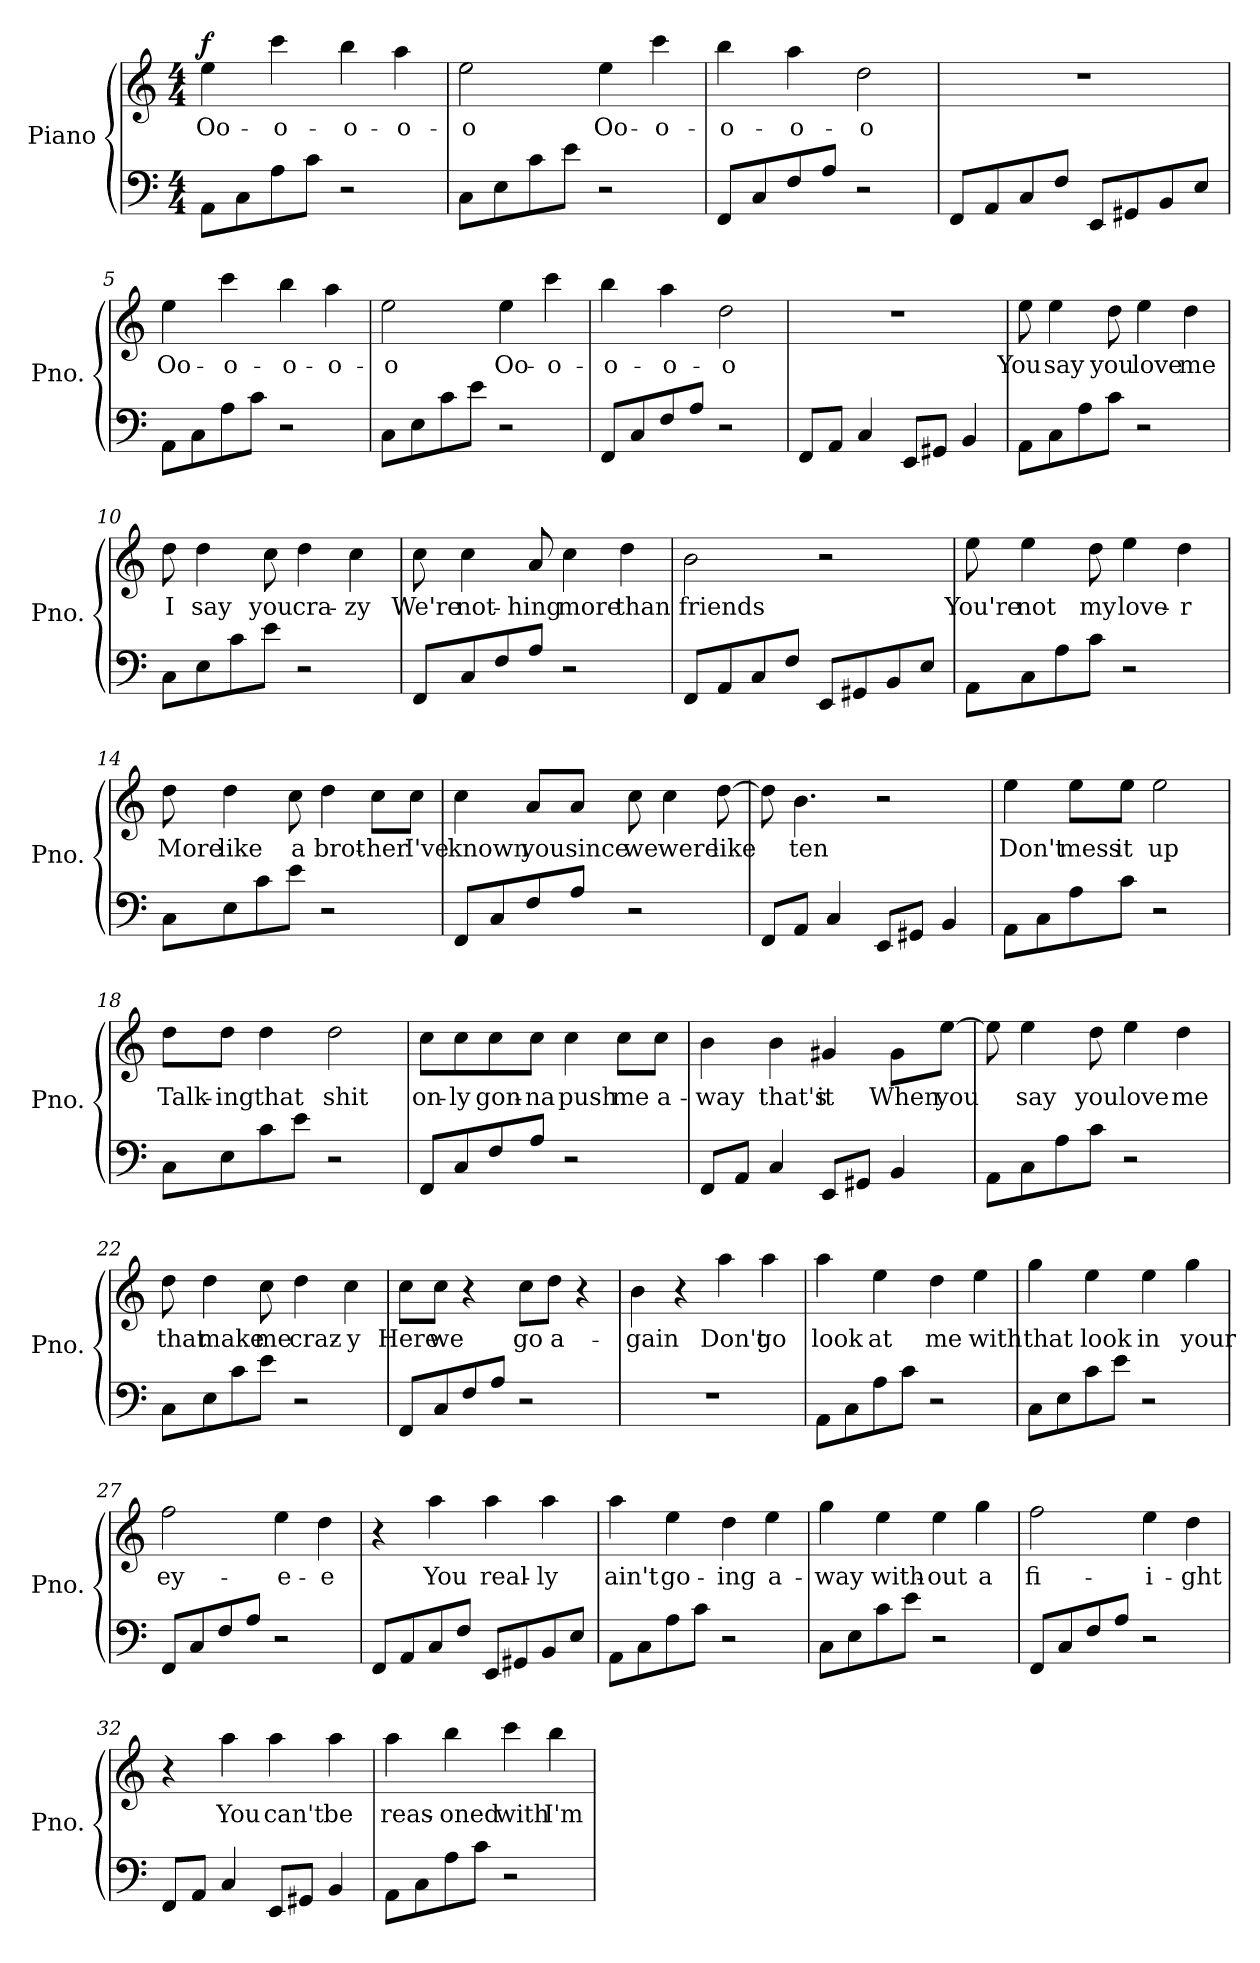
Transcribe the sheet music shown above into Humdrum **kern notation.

**kern	**kern	**text	**dynam
*part1	*part1	*part1	*part1
*staff2	*staff1	*staff1	*staff1/2
*I"Piano	*	*	*
*I'Pno.	*	*	*
*clefF4	*clefG2	*	*
*k[]	*k[]	*	*
*M4/4	*M4/4	*	*
*MM185	*MM185	*	*
=1	=1	=1	=1
!	!	!	!LO:DY:b=2
8AA\L	4ee\	Oo-	f
8C\	.	.	.
8A\	4ccc\	-o-	.
8c\J	.	.	.
2r	4bb\	-o-	.
.	4aa\	-o-	.
=2	=2	=2	=2
8C\L	2ee\	-o	.
8E\	.	.	.
8c\	.	.	.
8e\J	.	.	.
2r	4ee\	Oo-	.
.	4ccc\	-o-	.
=3	=3	=3	=3
8FF/L	4bb\	-o-	.
8C/	.	.	.
8F/	4aa\	-o-	.
8A/J	.	.	.
2r	2dd\	-o	.
=4	=4	=4	=4
8FF/L	1r	.	.
8AA/	.	.	.
8C/	.	.	.
8F/J	.	.	.
8EE/L	.	.	.
8GG#X/	.	.	.
8BB/	.	.	.
8E/J	.	.	.
=5	=5	=5	=5
8AA\L	4ee\	Oo-	.
8C\	.	.	.
8A\	4ccc\	-o-	.
8c\J	.	.	.
2r	4bb\	-o-	.
.	4aa\	-o-	.
=6	=6	=6	=6
8C\L	2ee\	-o	.
8E\	.	.	.
8c\	.	.	.
8e\J	.	.	.
2r	4ee\	Oo-	.
.	4ccc\	-o-	.
!!LO:LB:g=z
=7	=7	=7	=7
8FF/L	4bb\	-o-	.
8C/	.	.	.
8F/	4aa\	-o-	.
8A/J	.	.	.
2r	2dd\	-o	.
=8	=8	=8	=8
8FF/L	1r	.	.
8AA/J	.	.	.
4C/	.	.	.
8EE/L	.	.	.
8GG#X/J	.	.	.
4BB/	.	.	.
=9	=9	=9	=9
8AA\L	8ee\	You	.
8C\	4ee\	say	.
8A\	.	.	.
8c\J	8dd\	you	.
2r	4ee\	love	.
.	4dd\	me	.
=10	=10	=10	=10
8C\L	8dd\	I	.
8E\	4dd\	say	.
8c\	.	.	.
8e\J	8cc\	you	.
2r	4dd\	cra-	.
.	4cc\	-zy	.
=11	=11	=11	=11
8FF/L	8cc\	We're	.
8C/	4cc\	not-	.
8F/	.	.	.
8A/J	8a/	-hing	.
2r	4cc\	more	.
.	4dd\	than	.
!!LO:LB:g=z
=12	=12	=12	=12
8FF/L	2b\	friends	.
8AA/	.	.	.
8C/	.	.	.
8F/J	.	.	.
8EE/L	2r	.	.
8GG#X/	.	.	.
8BB/	.	.	.
8E/J	.	.	.
=13	=13	=13	=13
8AA\L	8ee\	You're	.
8C\	4ee\	not	.
8A\	.	.	.
8c\J	8dd\	my	.
2r	4ee\	love-	.
.	4dd\	-r	.
=14	=14	=14	=14
8C\L	8dd\	More	.
8E\	4dd\	like	.
8c\	.	.	.
8e\J	8cc\	a	.
2r	4dd\	brot-	.
.	8cc\L	-her	.
.	8cc\J	I've	.
!!LO:LB:g=z
=15	=15	=15	=15
8FF/L	4cc\	known	.
8C/	.	.	.
8F/	8a/L	you	.
8A/J	8a/J	since	.
2r	8cc\	we	.
.	4cc\	were	.
.	[8dd\	like	.
=16	=16	=16	=16
8FF/L	8dd\]	.	.
8AA/J	4.b\	ten	.
4C/	.	.	.
8EE/L	2r	.	.
8GG#X/J	.	.	.
4BB/	.	.	.
=17	=17	=17	=17
8AA\L	4ee\	Don't	.
8C\	.	.	.
8A\	8ee\L	mess	.
8c\J	8ee\J	it	.
2r	2ee\	up	.
=18	=18	=18	=18
8C\L	8dd\L	Talk-	.
8E\	8dd\J	-ing	.
8c\	4dd\	that	.
8e\J	.	.	.
2r	2dd\	shit	.
!!LO:LB:g=z
=19	=19	=19	=19
8FF/L	8cc\L	on-	.
8C/	8cc\	-ly	.
8F/	8cc\	gon-	.
8A/J	8cc\J	-na	.
2r	4cc\	push	.
.	8cc\L	me	.
.	8cc\J	a-	.
=20	=20	=20	=20
8FF/L	4b\	-way	.
8AA/J	.	.	.
4C/	4b\	that's	.
8EE/L	4g#X/	it	.
8GG#X/J	.	.	.
4BB/	8g#\L	When	.
.	[8ee\J	you	.
=21	=21	=21	=21
8AA\L	8ee\]	.	.
8C\	4ee\	say	.
8A\	.	.	.
8c\J	8dd\	you	.
2r	4ee\	love	.
.	4dd\	me	.
=22	=22	=22	=22
8C\L	8dd\	that	.
8E\	4dd\	make	.
8c\	.	.	.
8e\J	8cc\	me	.
2r	4dd\	craz-	.
.	4cc\	-y	.
!!LO:PB:g=z
=23	=23	=23	=23
8FF/L	8cc\L	Here	.
8C/	8cc\J	we	.
8F/	4r	.	.
8A/J	.	.	.
2r	8cc\L	go	.
.	8dd\J	a-	.
.	4r	.	.
=24	=24	=24	=24
1r	4b\	-gain	.
.	4r	.	.
.	4aa\	Don't	.
.	4aa\	go	.
=25	=25	=25	=25
8AA\L	4aa\	look	.
8C\	.	.	.
8A\	4ee\	at	.
8c\J	.	.	.
2r	4dd\	me	.
.	4ee\	with	.
=26	=26	=26	=26
8C\L	4gg\	that	.
8E\	.	.	.
8c\	4ee\	look	.
8e\J	.	.	.
2r	4ee\	in	.
.	4gg\	your	.
=27	=27	=27	=27
8FF/L	2ff\	ey-	.
8C/	.	.	.
8F/	.	.	.
8A/J	.	.	.
2r	4ee\	-e-	.
.	4dd\	-e	.
!!LO:LB:g=z
=28	=28	=28	=28
8FF/L	4r	.	.
8AA/	.	.	.
8C/	4aa\	You	.
8F/J	.	.	.
8EE/L	4aa\	real-	.
8GG#X/	.	.	.
8BB/	4aa\	-ly	.
8E/J	.	.	.
=29	=29	=29	=29
8AA\L	4aa\	ain't	.
8C\	.	.	.
8A\	4ee\	go-	.
8c\J	.	.	.
2r	4dd\	-ing	.
.	4ee\	a-	.
=30	=30	=30	=30
8C\L	4gg\	-way	.
8E\	.	.	.
8c\	4ee\	with-	.
8e\J	.	.	.
2r	4ee\	-out	.
.	4gg\	a	.
=31	=31	=31	=31
8FF/L	2ff\	fi-	.
8C/	.	.	.
8F/	.	.	.
8A/J	.	.	.
2r	4ee\	-i-	.
.	4dd\	-ght	.
=32	=32	=32	=32
8FF/L	4r	.	.
8AA/J	.	.	.
4C/	4aa\	You	.
8EE/L	4aa\	can't	.
8GG#X/J	.	.	.
4BB/	4aa\	be	.
!!LO:LB:g=z
=33	=33	=33	=33
8AA\L	4aa\	reas-	.
8C\	.	.	.
8A\	4bb\	-oned	.
8c\J	.	.	.
2r	4ccc\	with	.
.	4bb\	I'm	.
=	=	=	=
*-	*-	*-	*-
